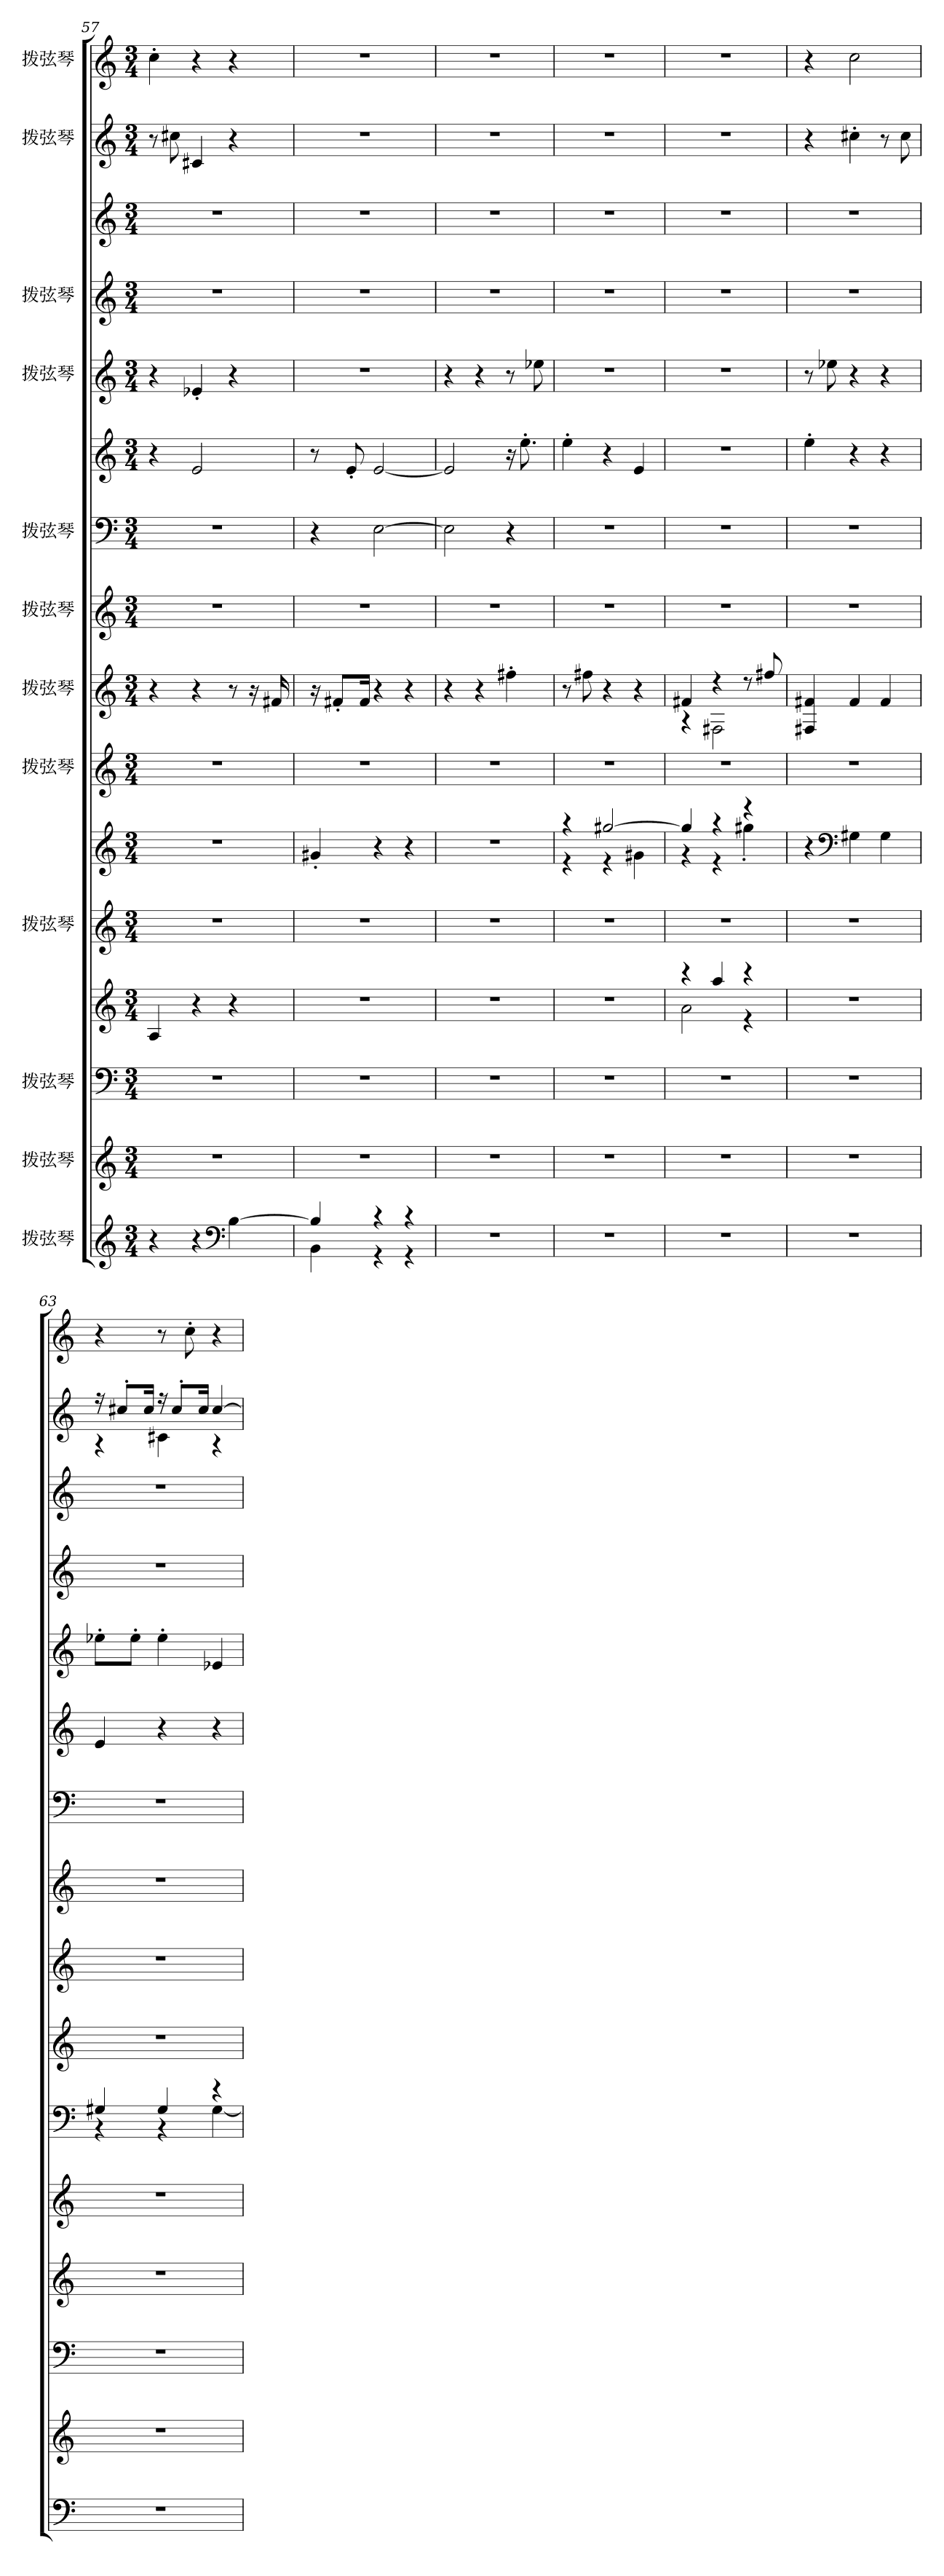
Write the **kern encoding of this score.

**kern	**kern	**kern	**kern	**kern	**kern	**kern	**kern	**kern	**kern	**kern	**kern	**kern	**kern	**kern	**kern
*part12	*part11	*part10	*part10	*part9	*part9	*part8	*part7	*part6	*part5	*part5	*part4	*part3	*part3	*part2	*part1
*staff16	*staff15	*staff14	*staff13	*staff12	*staff11	*staff10	*staff9	*staff8	*staff7	*staff6	*staff5	*staff4	*staff3	*staff2	*staff1
*I"拨弦琴	*I"拨弦琴	*I"拨弦琴	*	*I"拨弦琴	*	*I"拨弦琴	*I"拨弦琴	*I"拨弦琴	*I"拨弦琴	*	*I"拨弦琴	*I"拨弦琴	*	*I"拨弦琴	*I"拨弦琴
*clefG2	*clefG2	*clefF4	*clefG2	*clefG2	*clefG2	*clefG2	*clefG2	*clefG2	*clefF4	*clefG2	*clefG2	*clefG2	*clefG2	*clefG2	*clefG2
*k[]	*k[]	*k[]	*k[]	*k[]	*k[]	*k[]	*k[]	*k[]	*k[]	*k[]	*k[]	*k[]	*k[]	*k[]	*k[]
*M3/4	*M3/4	*M3/4	*M3/4	*M3/4	*M3/4	*M3/4	*M3/4	*M3/4	*M3/4	*M3/4	*M3/4	*M3/4	*M3/4	*M3/4	*M3/4
=57	=57	=57	=57	=57	=57	=57	=57	=57	=57	=57	=57	=57	=57	=57	=57
4r	2.r	2.r	4A/	2.r	2.r	2.r	4r	2.r	2.r	4r	4r	2.r	2.r	8r	4cc'\
.	.	.	.	.	.	.	.	.	.	.	.	.	.	8cc#X\	.
4r	.	.	4r	.	.	.	4r	.	.	2e/	4e-X'/	.	.	4c#X/	4r
*clefF4	*	*	*	*	*	*	*	*	*	*	*	*	*	*	*
[4B\	.	.	4r	.	.	.	8r	.	.	.	4r	.	.	4r	4r
.	.	.	.	.	.	.	16r	.	.	.	.	.	.	.	.
.	.	.	.	.	.	.	16f#X/	.	.	.	.	.	.	.	.
=58	=58	=58	=58	=58	=58	=58	=58	=58	=58	=58	=58	=58	=58	=58	=58
*^	*	*	*	*	*	*	*	*	*	*	*	*	*	*	*
4B/]	4BB\	2.r	2.r	2.r	2.r	4g#X'/	2.r	16r	2.r	4r	8r	2.r	2.r	2.r	2.r	2.r
.	.	.	.	.	.	.	.	8f#X'/L	.	.	.	.	.	.	.	.
.	.	.	.	.	.	.	.	.	.	.	8e'/	.	.	.	.	.
.	.	.	.	.	.	.	.	16f#/Jk	.	.	.	.	.	.	.	.
4r	4r	.	.	.	.	4r	.	4r	.	[2E\	[2e/	.	.	.	.	.
4r	4r	.	.	.	.	4r	.	4r	.	.	.	.	.	.	.	.
*v	*v	*	*	*	*	*	*	*	*	*	*	*	*	*	*	*
=59	=59	=59	=59	=59	=59	=59	=59	=59	=59	=59	=59	=59	=59	=59	=59
2.r	2.r	2.r	2.r	2.r	2.r	2.r	4r	2.r	2E\]	2e/]	4r	2.r	2.r	2.r	2.r
.	.	.	.	.	.	.	4r	.	.	.	4r	.	.	.	.
.	.	.	.	.	.	.	4ff#X'\	.	4r	16r	8r	.	.	.	.
.	.	.	.	.	.	.	.	.	.	8.ee'\	.	.	.	.	.
.	.	.	.	.	.	.	.	.	.	.	8ee-X\	.	.	.	.
=60	=60	=60	=60	=60	=60	=60	=60	=60	=60	=60	=60	=60	=60	=60	=60
*	*	*	*	*	*^	*	*	*	*	*	*	*	*	*	*
2.r	2.r	2.r	2.r	2.r	4r	4r	2.r	8r	2.r	2.r	4ee'\	2.r	2.r	2.r	2.r	2.r
.	.	.	.	.	.	.	.	8ff#X\	.	.	.	.	.	.	.	.
.	.	.	.	.	[2gg#X/	4r	.	4r	.	.	4r	.	.	.	.	.
.	.	.	.	.	.	4g#X\	.	4r	.	.	4e/	.	.	.	.	.
!!LO:PB:g=z
=61	=61	=61	=61	=61	=61	=61	=61	=61	=61	=61	=61	=61	=61	=61	=61	=61
*	*	*	*^	*	*	*	*	*^	*	*	*	*	*	*	*	*
2.r	2.r	2.r	4r	2a\	2.r	4gg#/]	4r	2.r	4f#X/	4r	2.r	2.r	2.r	2.r	2.r	2.r	2.r	2.r
.	.	.	4aa/	.	.	4r	4r	.	4r	2F#X\	.	.	.	.	.	.	.	.
.	.	.	4r	4r	.	4r	4gg#X'\	.	8r	.	.	.	.	.	.	.	.	.
.	.	.	.	.	.	.	.	.	8ff#X/	.	.	.	.	.	.	.	.	.
*	*	*	*v	*v	*	*v	*v	*	*v	*v	*	*	*	*	*	*	*	*
=62	=62	=62	=62	=62	=62	=62	=62	=62	=62	=62	=62	=62	=62	=62	=62
2.r	2.r	2.r	2.r	2.r	4r	2.r	4F#X/ 4f#X/	2.r	2.r	4ee'\	8r	2.r	2.r	4r	4r
.	.	.	.	.	.	.	.	.	.	.	8ee-X\	.	.	.	.
*	*	*	*	*	*clefF4	*	*	*	*	*	*	*	*	*	*
.	.	.	.	.	4G#X\	.	4f#/	.	.	4r	4r	.	.	4cc#X'\	2cc\
.	.	.	.	.	4G#\	.	4f#/	.	.	4r	4r	.	.	8r	.
.	.	.	.	.	.	.	.	.	.	.	.	.	.	8cc#\	.
=63	=63	=63	=63	=63	=63	=63	=63	=63	=63	=63	=63	=63	=63	=63	=63
*	*	*	*	*	*^	*	*	*	*	*	*	*	*	*^	*
2.r	2.r	2.r	2.r	2.r	4G#X/	4r	2.r	2.r	2.r	2.r	4e/	8ee-X'\L	2.r	2.r	16r	4r	4r
.	.	.	.	.	.	.	.	.	.	.	.	.	.	.	8cc#X'/L	.	.
.	.	.	.	.	.	.	.	.	.	.	.	8ee-'\J	.	.	.	.	.
.	.	.	.	.	.	.	.	.	.	.	.	.	.	.	16cc#/Jk	.	.
.	.	.	.	.	4G#/	4r	.	.	.	.	4r	4ee-'\	.	.	16r	4c#X\	8r
.	.	.	.	.	.	.	.	.	.	.	.	.	.	.	8cc#'/L	.	.
.	.	.	.	.	.	.	.	.	.	.	.	.	.	.	.	.	8cc'\
.	.	.	.	.	.	.	.	.	.	.	.	.	.	.	16cc#/Jk	.	.
.	.	.	.	.	4r	[4G#\	.	.	.	.	4r	4e-X/	.	.	[4cc#/	4r	4r
*	*	*	*	*	*v	*v	*	*	*	*	*	*	*	*	*v	*v	*
=	=	=	=	=	=	=	=	=	=	=	=	=	=	=	=
*-	*-	*-	*-	*-	*-	*-	*-	*-	*-	*-	*-	*-	*-	*-	*-
